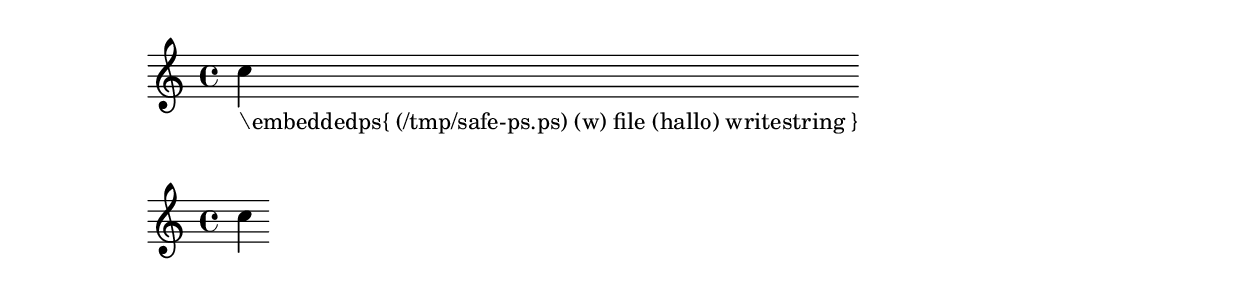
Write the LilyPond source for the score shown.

\version "2.1.16"

\header{
    
    texidoc = "This should not survive lilypond --safe-mode"
    
}

\version "2.1.16"

\header{
    texidoc = "This should not survive lilypond run, and certainly not
    write /tmp/safe-ps.ps"
}

\score{
    \notes c''-"\\embeddedps{ (/tmp/safe-ps.ps) (w) file (hallo) writestring }"
   
}


\score{
    \notes c''
}